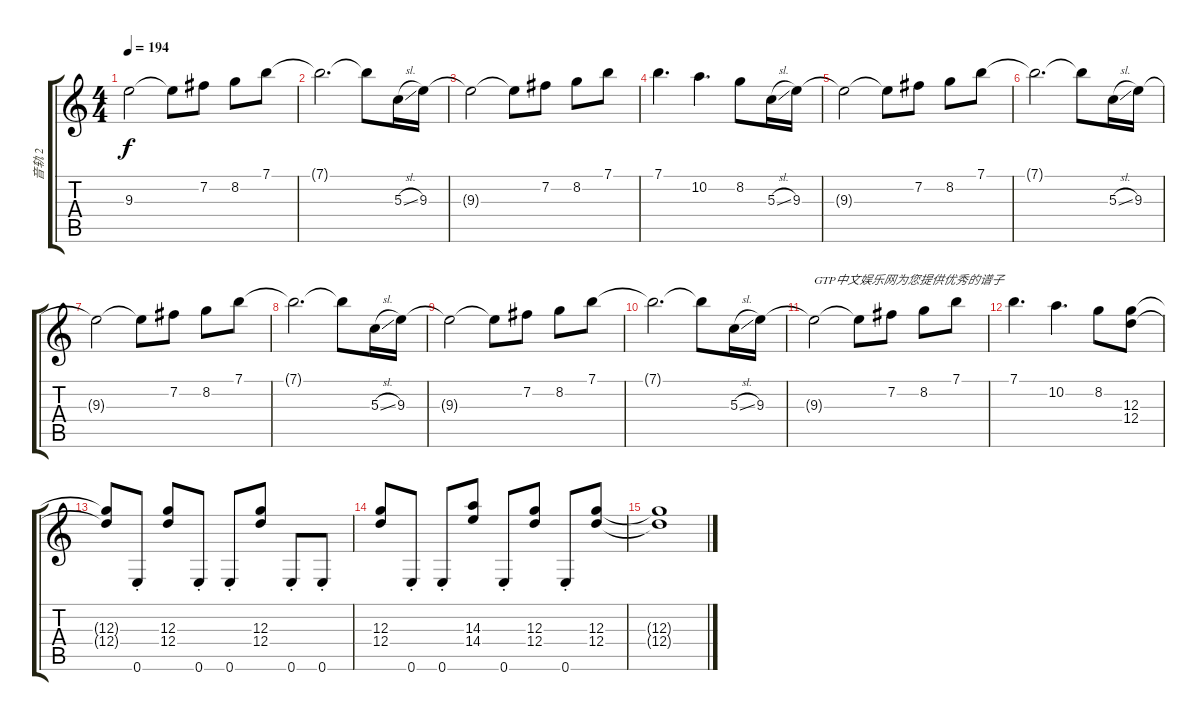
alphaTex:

\track ("音轨 2" "音轨 2") {instrument overdrivenguitar}
\staff {score tabs}
\tuning (E4 B3 G3 D3 A2 E2) {hide}
\ts (4 4)
\tempo 194
\clef g2
\ks c
9.3{t}.2{dy f} 9.3{t}.8 7.2.8 8.2.8 7.1.8 |
7.1{t}.2{d} 7.1{t}.8 5.3{sl}.16 9.3.16 |
9.3{t}.2 9.3{t}.8 7.2.8 8.2.8 7.1.8 |
7.1.4{d} 10.2.4{d} 8.2.8 5.3{sl}.16 9.3.16 |
9.3{t}.2 9.3{t}.8 7.2.8 8.2.8 7.1.8 |
7.1{t}.2{d} 7.1{t}.8 5.3{sl}.16 9.3.16 |
9.3{t}.2 9.3{t}.8 7.2.8 8.2.8 7.1.8 |
7.1{t}.2{d} 7.1{t}.8 5.3{sl}.16 9.3.16 |
9.3{t}.2 9.3{t}.8 7.2.8 8.2.8 7.1.8 |
7.1{t}.2{d} 7.1{t}.8 5.3{sl}.16 9.3.16 |
9.3{t}.2{txt "GTP中文娱乐网为您提供优秀的谱子"} 9.3{t}.8 7.2.8 8.2.8 7.1.8 |
7.1.4{d} 10.2.4{d} 8.2.8 (12.3 12.4).8{volume 13} |
(12.3{t} 12.4{t}).8 0.6{st}.8 (12.3 12.4).8 0.6{st}.8 0.6{st}.8 (12.3 12.4).8 0.6{st}.8 0.6{st}.8 |
(12.3 12.4).8 0.6{st}.8 0.6{st}.8 (14.3 14.4).8 0.6{st}.8 (12.3 12.4).8 0.6{st}.8 (12.3 12.4).8{volume 6} |
(12.3{t} 12.4{t}).1
